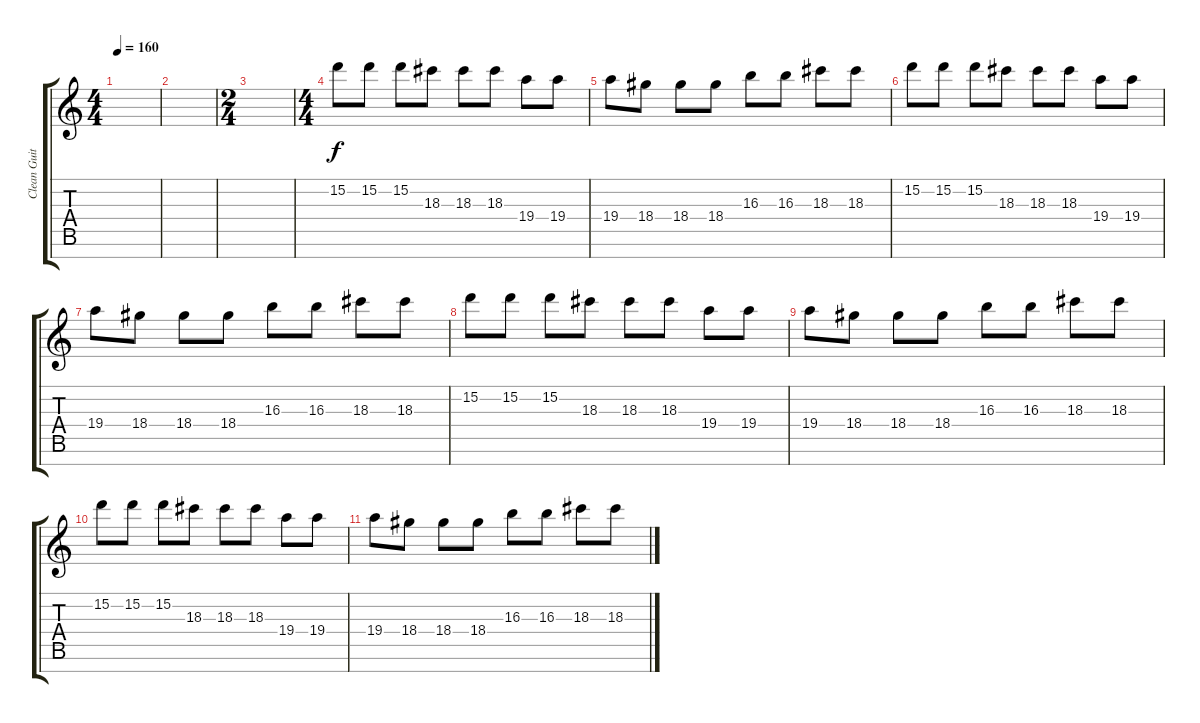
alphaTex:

\track ("Clean Guitar 1" "Clean Guit") {instrument electricguitarclean}
\staff {score tabs}
\tuning (E4 B3 G3 D3 A2 E2 B1) {hide}
\ts (4 4)
\tempo 160
\clef g2
\ks c
|
|
\ts (2 4)
|
\ts (4 4)
15.2.8{volume 7} 15.2.8 15.2.8 18.3.8 18.3.8 18.3.8 19.4.8 19.4.8 |
19.4.8 18.4.8 18.4.8 18.4.8 16.3.8 16.3.8 18.3.8 18.3.8 |
15.2.8 15.2.8 15.2.8 18.3.8 18.3.8 18.3.8 19.4.8 19.4.8 |
19.4.8 18.4.8 18.4.8 18.4.8 16.3.8 16.3.8 18.3.8 18.3.8 |
15.2.8{volume 0} 15.2.8 15.2.8 18.3.8 18.3.8 18.3.8 19.4.8 19.4.8 |
19.4.8 18.4.8 18.4.8 18.4.8 16.3.8 16.3.8 18.3.8 18.3.8 |
15.2.8 15.2.8 15.2.8 18.3.8 18.3.8 18.3.8 19.4.8 19.4.8 |
19.4.8 18.4.8 18.4.8 18.4.8 16.3.8 16.3.8 18.3.8 18.3.8
